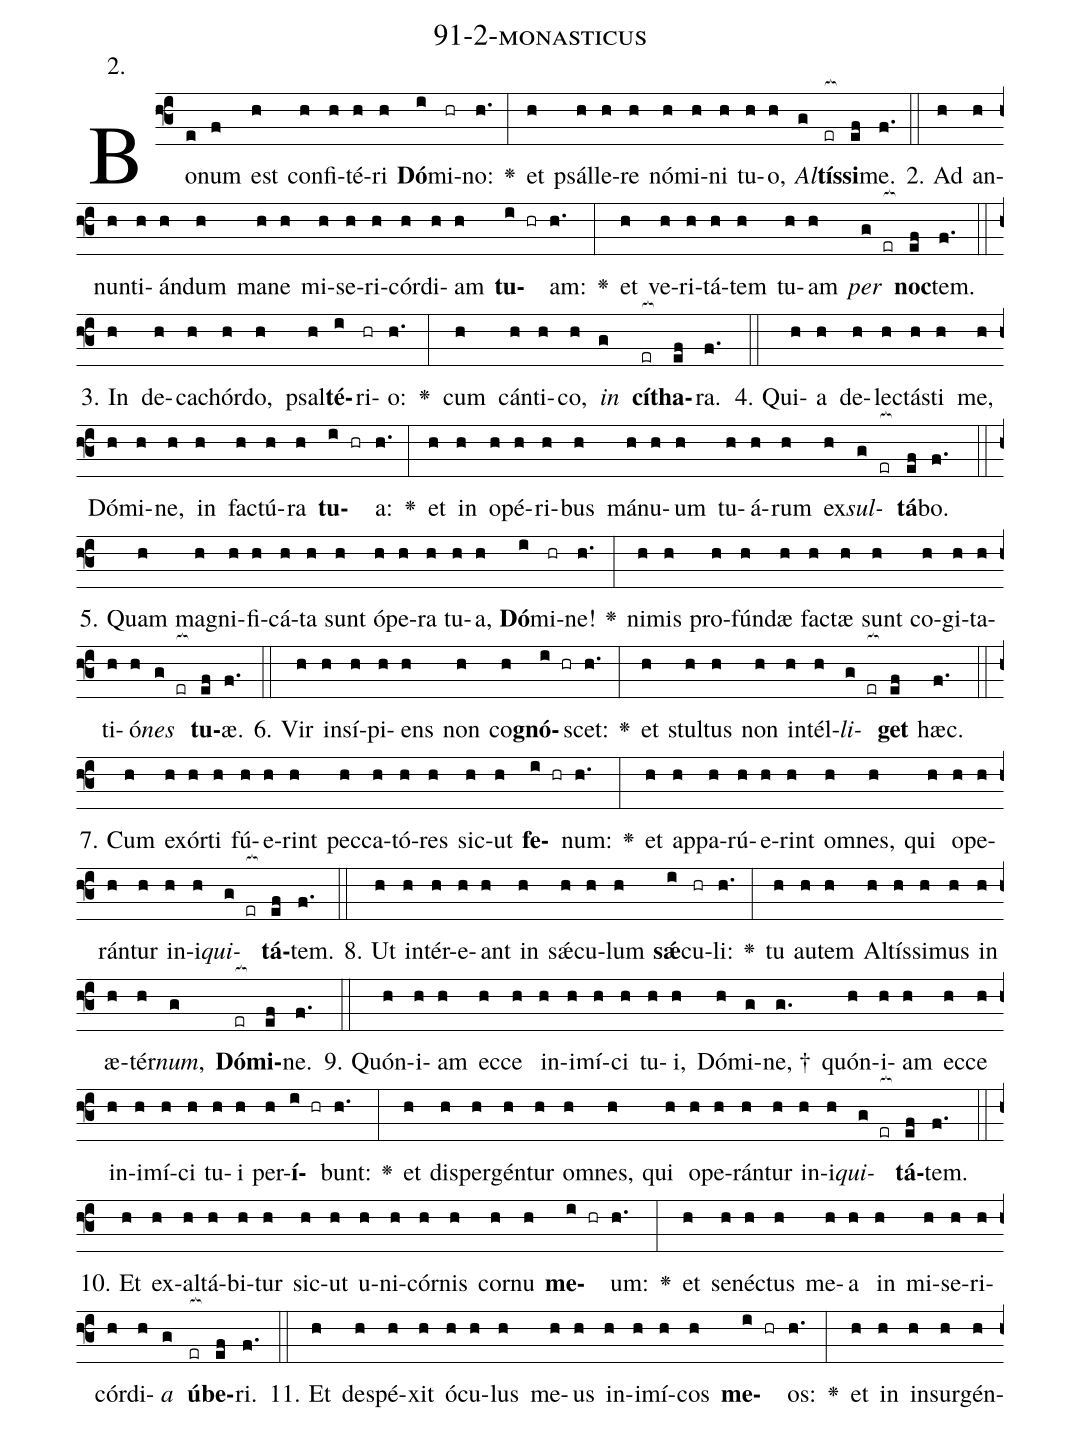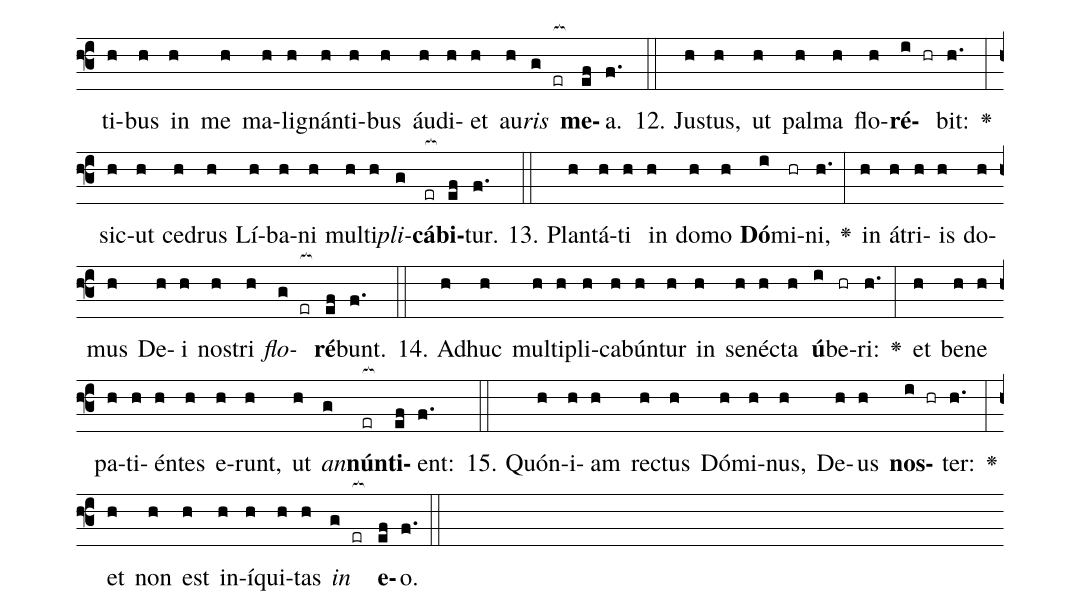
name: 91-2-monasticus;
annotation: 2.;
%%
(f3)Bo(e)num(f) est(h) con(h)fi(h)té(h)ri(h) <b>Dó</b>(i)mi(hr)no:(h.) <v>\greheightstar</v>(:) et(h) psál(h)le(h)re(h) nó(h)mi(h)ni(h) tu(h)o,(h) <i>Al</i>(g)<b>tís</b>(er[ocb:1{])<b>si</b>(ef[ocb:0}])me.(f.) (::)
2. Ad(h) an(h)nun(h)ti(h)án(h)dum(h) ma(h)ne(h) mi(h)se(h)ri(h)cór(h)di(h)am(h) <b>tu</b>(i hr)am:(h.) <v>\greheightstar</v>(:) et(h) ve(h)ri(h)tá(h)tem(h) tu(h)am(h) <i>per</i>(g er[ocb:1{]) <b>noc</b>(ef[ocb:0}])tem.(f.) (::)
3. In(h) de(h)ca(h)chór(h)do,(h) psal(h)<b>té</b>(i)ri(hr)o:(h.) <v>\greheightstar</v>(:) cum(h) cán(h)ti(h)co,(h) <i>in</i>(g) <b>cí</b>(er[ocb:1{])<b>tha</b>(ef[ocb:0}])ra.(f.) (::)
4. Qui(h)a(h) de(h)lec(h)tás(h)ti(h) me,(h) Dó(h)mi(h)ne,(h) in(h) fac(h)tú(h)ra(h) <b>tu</b>(i hr)a:(h.) <v>\greheightstar</v>(:) et(h) in(h) o(h)pé(h)ri(h)bus(h) má(h)nu(h)um(h) tu(h)á(h)rum(h) ex(h)<i>sul</i>(g er[ocb:1{])<b>tá</b>(ef[ocb:0}])bo.(f.) (::)
5. Quam(h) ma(h)gni(h)fi(h)cá(h)ta(h) sunt(h) ó(h)pe(h)ra(h) tu(h)a,(h) <b>Dó</b>(i)mi(hr)ne!(h.) <v>\greheightstar</v>(:) ni(h)mis(h) pro(h)fún(h)dæ(h) fac(h)tæ(h) sunt(h) co(h)gi(h)ta(h)ti(h)ó(h)<i>nes</i>(g er[ocb:1{]) <b>tu</b>(ef[ocb:0}])æ.(f.) (::)
6. Vir(h) in(h)sí(h)pi(h)ens(h) non(h) co(h)<b>gnó</b>(i hr)scet:(h.) <v>\greheightstar</v>(:) et(h) stul(h)tus(h) non(h) in(h)tél(h)<i>li</i>(g er[ocb:1{])<b>get</b>(ef[ocb:0}]) hæc.(f.) (::)
7. Cum(h) ex(h)ór(h)ti(h) fú(h)e(h)rint(h) pec(h)ca(h)tó(h)res(h) sic(h)ut(h) <b>fe</b>(i hr)num:(h.) <v>\greheightstar</v>(:) et(h) ap(h)pa(h)rú(h)e(h)rint(h) om(h)nes,(h) qui(h) o(h)pe(h)rán(h)tur(h) in(h)i(h)<i>qui</i>(g er[ocb:1{])<b>tá</b>(ef[ocb:0}])tem.(f.) (::)
8. Ut(h) in(h)tér(h)e(h)ant(h) in(h) sǽ(h)cu(h)lum(h) <b>sǽ</b>(i)cu(hr)li:(h.) <v>\greheightstar</v>(:) tu(h) au(h)tem(h) Al(h)tís(h)si(h)mus(h) in(h) æ(h)tér(h)<i>num</i>,(g) <b>Dó</b>(er[ocb:1{])<b>mi</b>(ef[ocb:0}])ne.(f.) (::)
9. Quón(h)i(h)am(h) ec(h)ce(h) in(h)i(h)mí(h)ci(h) tu(h)i,(h) Dó(h)mi(g)ne, †(g.) quón(h)i(h)am(h) ec(h)ce(h) in(h)i(h)mí(h)ci(h) tu(h)i(h) per(h)<b>í</b>(i hr)bunt:(h.) <v>\greheightstar</v>(:) et(h) di(h)sper(h)gén(h)tur(h) om(h)nes,(h) qui(h) o(h)pe(h)rán(h)tur(h) in(h)i(h)<i>qui</i>(g er[ocb:1{])<b>tá</b>(ef[ocb:0}])tem.(f.) (::)
10. Et(h) ex(h)al(h)tá(h)bi(h)tur(h) sic(h)ut(h) u(h)ni(h)cór(h)nis(h) cor(h)nu(h) <b>me</b>(i hr)um:(h.) <v>\greheightstar</v>(:) et(h) se(h)néc(h)tus(h) me(h)a(h) in(h) mi(h)se(h)ri(h)cór(h)di(h)<i>a</i>(g) <b>ú</b>(er[ocb:1{])<b>be</b>(ef[ocb:0}])ri.(f.) (::)
11. Et(h) de(h)spé(h)xit(h) ó(h)cu(h)lus(h) me(h)us(h) in(h)i(h)mí(h)cos(h) <b>me</b>(i hr)os:(h.) <v>\greheightstar</v>(:) et(h) in(h) in(h)sur(h)gén(h)ti(h)bus(h) in(h) me(h) ma(h)li(h)gnán(h)ti(h)bus(h) áu(h)di(h)et(h) au(h)<i>ris</i>(g er[ocb:1{]) <b>me</b>(ef[ocb:0}])a.(f.) (::)
12. Jus(h)tus,(h) ut(h) pal(h)ma(h) flo(h)<b>ré</b>(i hr)bit:(h.) <v>\greheightstar</v>(:) sic(h)ut(h) ce(h)drus(h) Lí(h)ba(h)ni(h) mul(h)ti(h)<i>pli</i>(g)<b>cá</b>(er[ocb:1{])<b>bi</b>(ef[ocb:0}])tur.(f.) (::)
13. Plan(h)tá(h)ti(h) in(h) do(h)mo(h) <b>Dó</b>(i)mi(hr)ni,(h.) <v>\greheightstar</v>(:) in(h) á(h)tri(h)is(h) do(h)mus(h) De(h)i(h) nos(h)tri(h) <i>flo</i>(g er[ocb:1{])<b>ré</b>(ef[ocb:0}])bunt.(f.) (::)
14. Ad(h)huc(h) mul(h)ti(h)pli(h)ca(h)bún(h)tur(h) in(h) se(h)néc(h)ta(h) <b>ú</b>(i)be(hr)ri:(h.) <v>\greheightstar</v>(:) et(h) be(h)ne(h) pa(h)ti(h)én(h)tes(h) e(h)runt,(h) ut(h) <i>an</i>(g)<b>nún</b>(er[ocb:1{])<b>ti</b>(ef[ocb:0}])ent:(f.) (::)
15. Quón(h)i(h)am(h) rec(h)tus(h) Dó(h)mi(h)nus,(h) De(h)us(h) <b>nos</b>(i hr)ter:(h.) <v>\greheightstar</v>(:) et(h) non(h) est(h) in(h)í(h)qui(h)tas(h) <i>in</i>(g er[ocb:1{]) <b>e</b>(ef[ocb:0}])o.(f.) (::)
